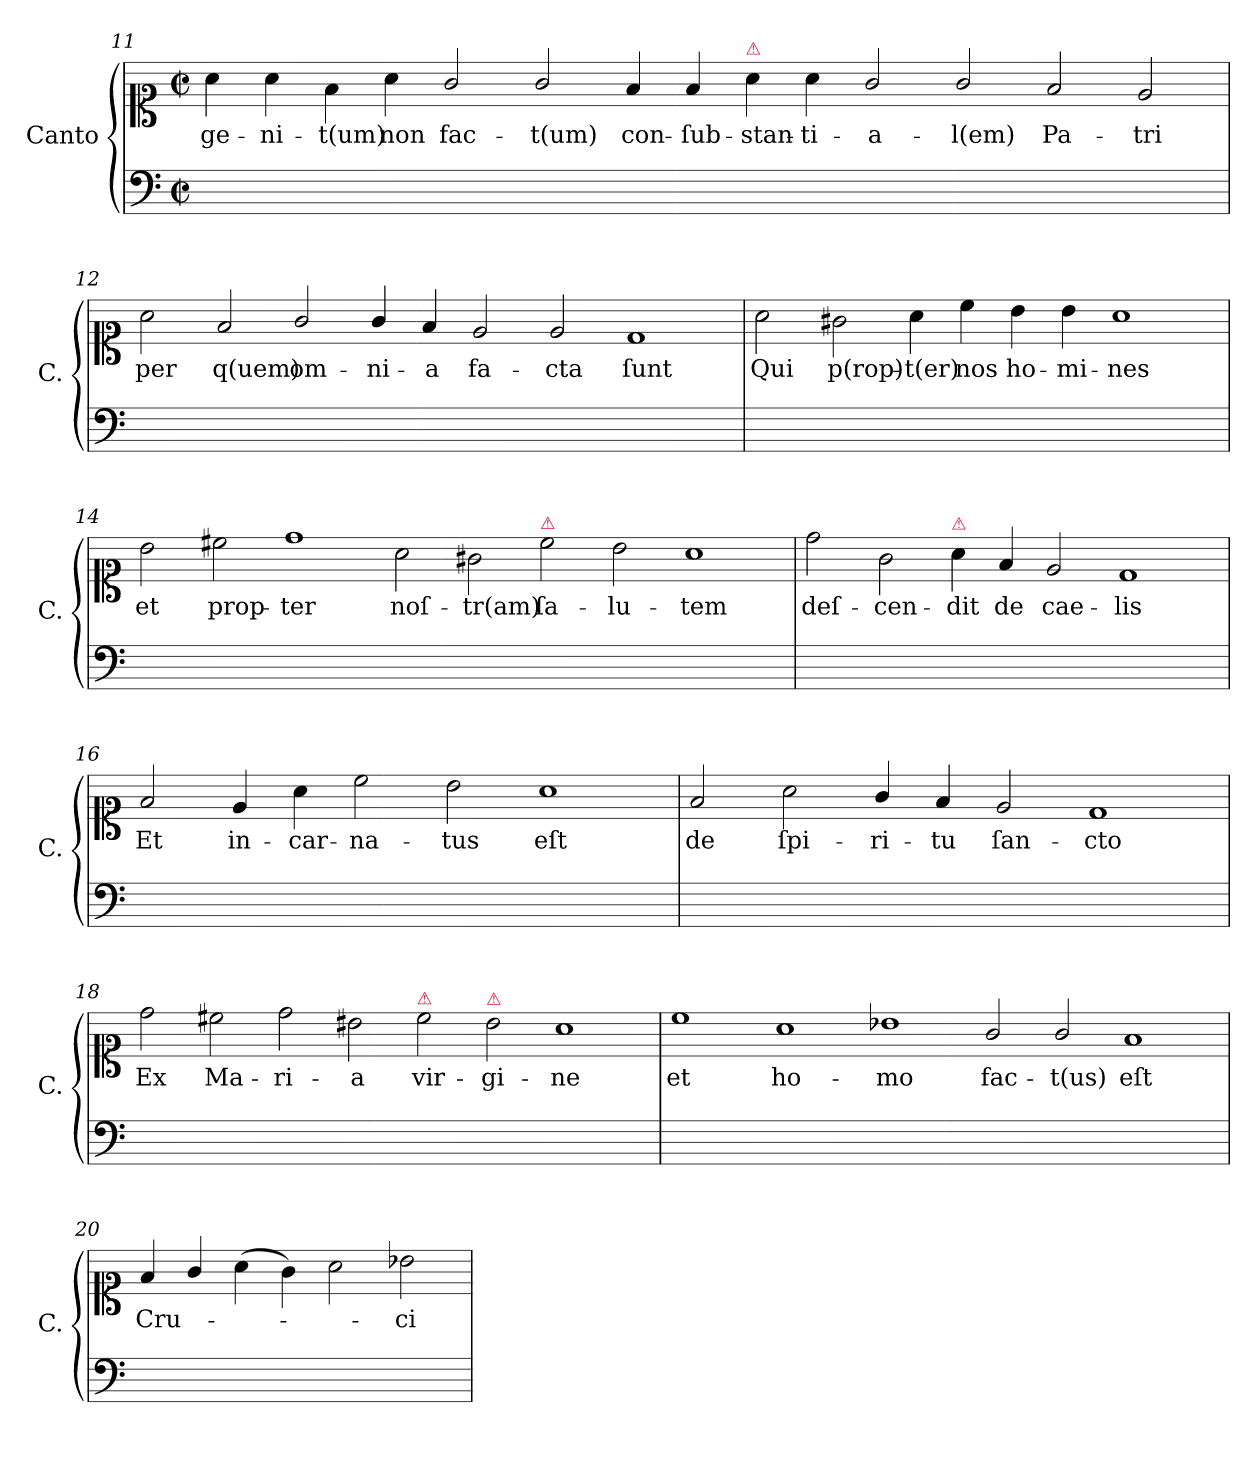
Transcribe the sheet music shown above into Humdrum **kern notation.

**kern	**kern	**text
*part1	*part1	*part1
*staff2	*staff1	*staff1
*I"Canto	*	*
*I'C.	*	*
*clefF4	*clefC1	*
*k[]	*k[]	*
*M2/2	*M2/2	*
*met(c|)	*met(c|)	*
=11	=11	=11
1ryy	4a\	ge-
.	4a\	-ni-
.	4f\	-t(um)
.	4a\	non
1ryy	2g/	fac-
.	2g/	-t(um)
1ryy	4f/	con-
.	4f/	-ſub-
!	!LO:TX:a:color=crimson:t=⚠	!
.	4a\	-stan-
.	4a\	-ti-
1ryy	2g/	-a-
.	2g/	-l(em)
1ryy	2f/	Pa-
.	2e/	-tri
=12	=12	=12
1ryy	2a\	per
.	2f/	q(uem)
1ryy	2g/	om-
.	4g/	-ni-
.	4f/	-a
1ryy	2e/	fa-
.	2e/	-cta
1ryy	1d	ſunt
=13	=13	=13
1ryy	2a\	Qui
.	2g#X\	p(rop)-
1ryy	4a\	-t(er)
.	4cc\	nos
.	4b\	ho-
.	4b\	-mi-
1ryy	1a	-nes
=14	=14	=14
1ryy	2b\	et
.	2cc#X\	prop-
1ryy	1dd	-ter
1ryy	2a\	noſ-
.	2g#X\	-tr(am)
!	!LO:TX:a:color=crimson:t=⚠	!
1ryy	2cc#\	ſa-
.	2b\	-lu-
1ryy	1a	-tem
=15	=15	=15
1ryy	2dd\	deſ-
.	2g\	-cen-
!	!LO:TX:a:color=crimson:t=⚠	!
1ryy	4a\	-dit
.	4f/	de
.	2e/	cae-
1ryy	1d	-lis
=16	=16	=16
1ryy	2f/	Et
.	4e/	in-
.	4a\	-car-
1ryy	2cc\	-na-
.	2b\	-tus
1ryy	1a	eſt
=17	=17	=17
1ryy	2f/	de
.	2a\	ſpi-
1ryy	4g/	-ri-
.	4f/	-tu
.	2e/	ſan-
1ryy	1d	-cto
=18	=18	=18
1ryy	2dd\	Ex
.	2cc#X\	Ma-
1ryy	2dd\	-ri-
.	2b#X\	-a
!	!LO:TX:a:color=crimson:t=⚠	!
1ryy	2cc#\	vir-
!	!LO:TX:a:color=crimson:t=⚠	!
.	2b#\	-gi-
1ryy	1a	-ne
=19	=19	=19
1ryy	1cc	et
1ryy	1a	ho-
1ryy	1b-X	-mo
1ryy	2g/	fac-
.	2g/	-t(us)
1ryy	1f	eſt
=20	=20	=20
1ryy	4f/	Cru-
.	4g/	.
.	(>4a\	.
.	4g\)	.
1ryy	2a\	.
.	2b-X\	-ci-
=	=	=
*-	*-	*-
